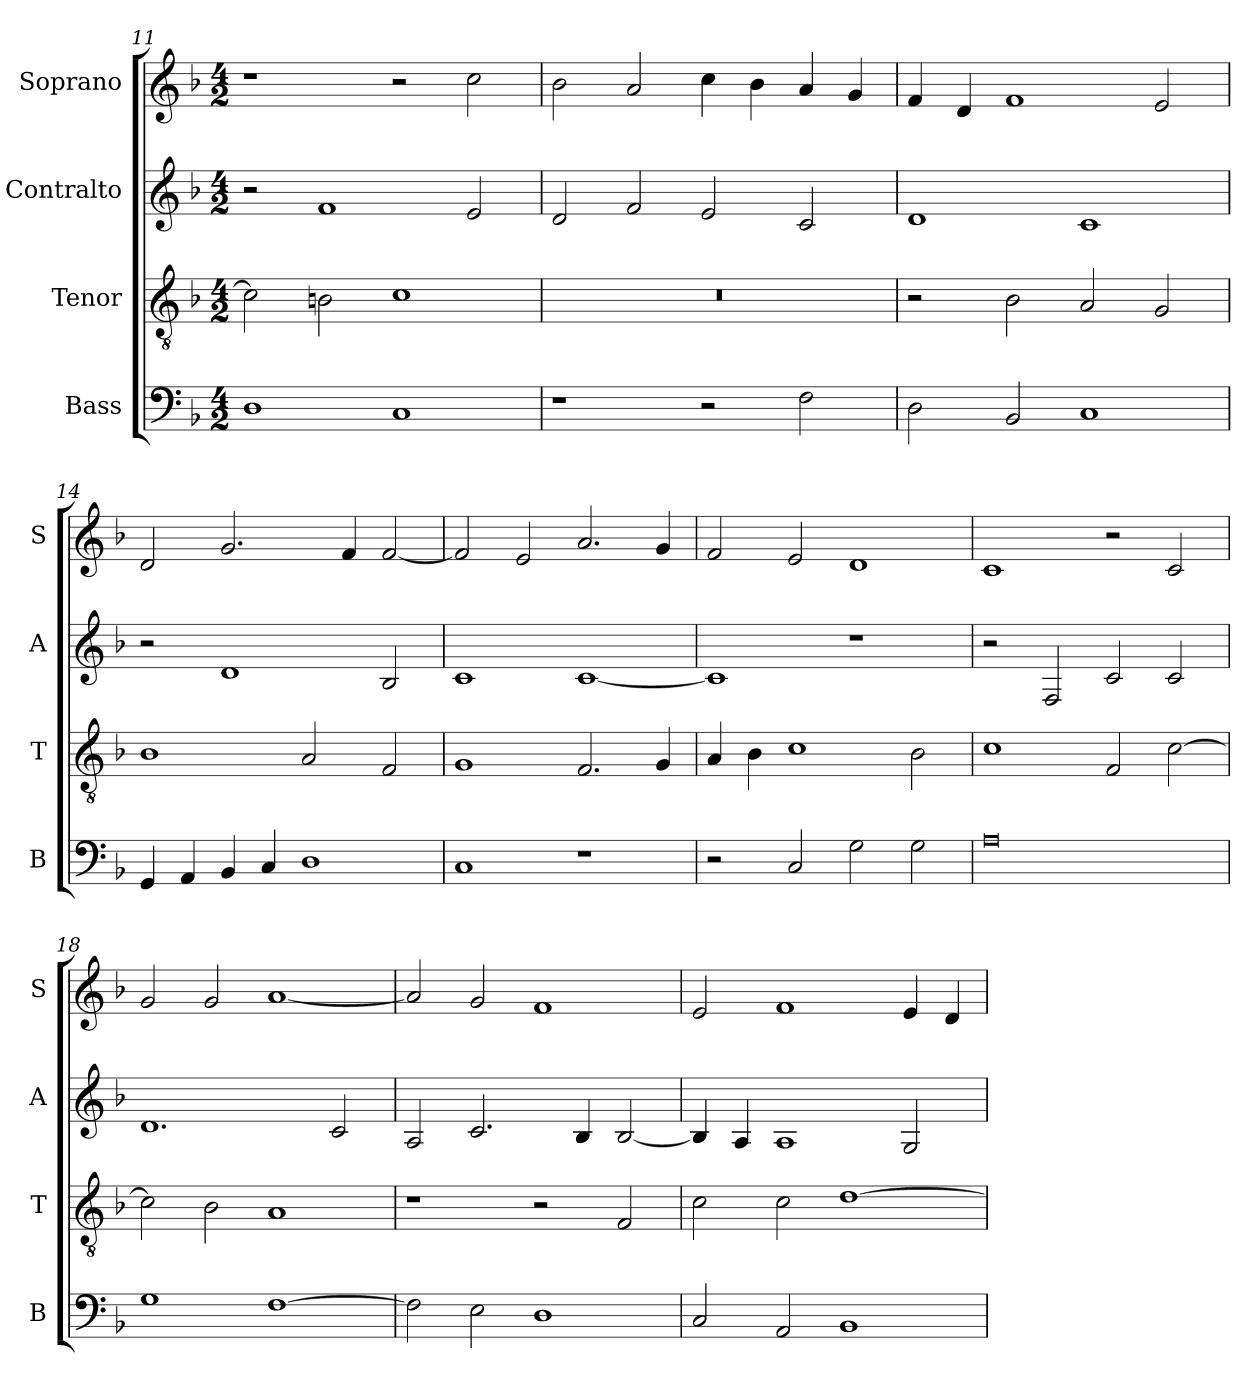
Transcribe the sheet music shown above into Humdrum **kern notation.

**kern	**kern	**kern	**kern
*part4	*part3	*part2	*part1
*staff4	*staff3	*staff2	*staff1
*I"Bass	*I"Tenor	*I"Contralto	*I"Soprano
*I'B	*I'T	*I'A	*I'S
*clefF4	*clefGv2	*clefG2	*clefG2
*k[b-]	*k[b-]	*k[b-]	*k[b-]
*F:ion	*F:ion	*F:ion	*F:ion
*M4/2	*M4/2	*M4/2	*M4/2
=11	=11	=11	=11
1D	2c]	2r	1r
.	2Bn	1f	.
1C	1c	.	2r
.	.	2e	2cc
=12	=12	=12	=12
1r	0r	2d	2b-
.	.	2f	2a
2r	.	2e	4cc
.	.	.	4b-
2F	.	2c	4a
.	.	.	4g
=13	=13	=13	=13
2D	2r	1d	4f
.	.	.	4d
2BB-	2B-	.	1f
1C	2A	1c	.
.	2G	.	2e
=14	=14	=14	=14
4GG	1B-	2r	2d
4AA	.	.	.
4BB-	.	1d	2.g
4C	.	.	.
1D	2A	.	.
.	.	.	4f
.	2F	2B-	[2f
=15	=15	=15	=15
1C	1G	1c	2f]
.	.	.	2e
1r	2.F	[1c	2.a
.	4G	.	4g
=16	=16	=16	=16
2r	4A	1c]	2f
.	4B-	.	.
2C	1c	.	2e
2G	.	1r	1d
2G	2B-	.	.
=17	=17	=17	=17
0A	1c	2r	1c
.	.	2F	.
.	2F	2c	2r
.	[2c	2c	2c
=18	=18	=18	=18
1G	2c]	1.d	2g
.	2B-	.	2g
[1F	1A	.	[1a
.	.	2c	.
=19	=19	=19	=19
2F]	1r	2A	2a]
2E	.	2.c	2g
1D	2r	.	1f
.	.	4B-	.
.	2F	[2B-	.
=20	=20	=20	=20
2C	2c	4B-]	2e
.	.	4A	.
2AA	2c	1A	1f
1BB-	[1d	.	.
.	.	2G	4e
.	.	.	4d
=	=	=	=
*-	*-	*-	*-
